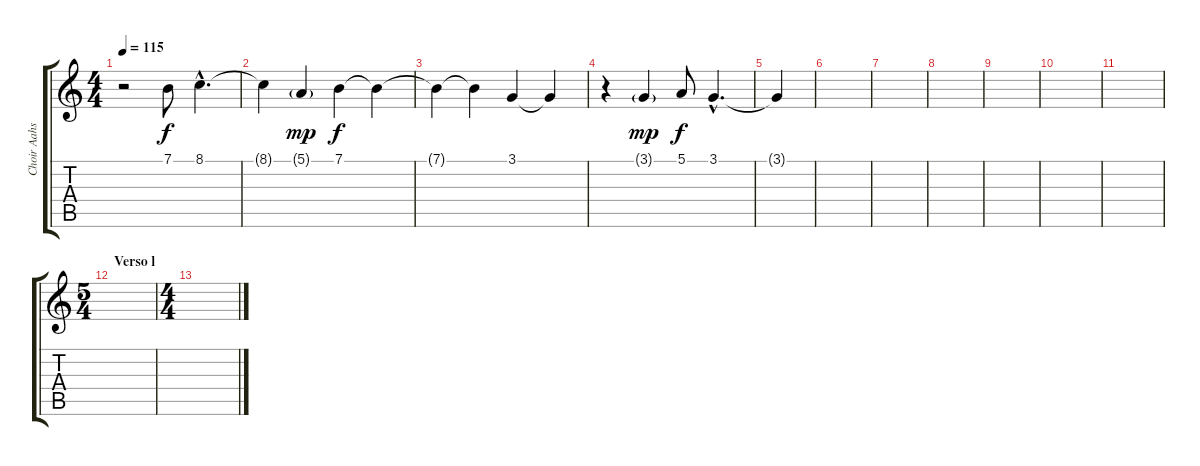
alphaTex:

\track ("Choir Aahs" "Choir Aahs") {instrument choiraahs}
\staff {score tabs}
\tuning (E4 B3 G3 D3 A2 E2) {hide}
\ts (4 4)
\tempo 115
\clef g2
\ks c
r.2{dy f instrument choiraahs} 7.1.8 8.1{hac}.4{d} |
8.1{t}.4 5.1{g}.4{dy mp} 7.1.4{dy f} 7.1{t}.4 |
7.1{t}.4 7.1{t}.4 3.1.4 3.1{t}.4 |
r.4 3.1{g}.4{dy mp} 5.1.8{dy f} 3.1{hac}.4{d} |
3.1{t}.4 |
|
|
|
|
|
|
\ts (5 4)
\section ("" "Verso l")
|
\ts (4 4)
